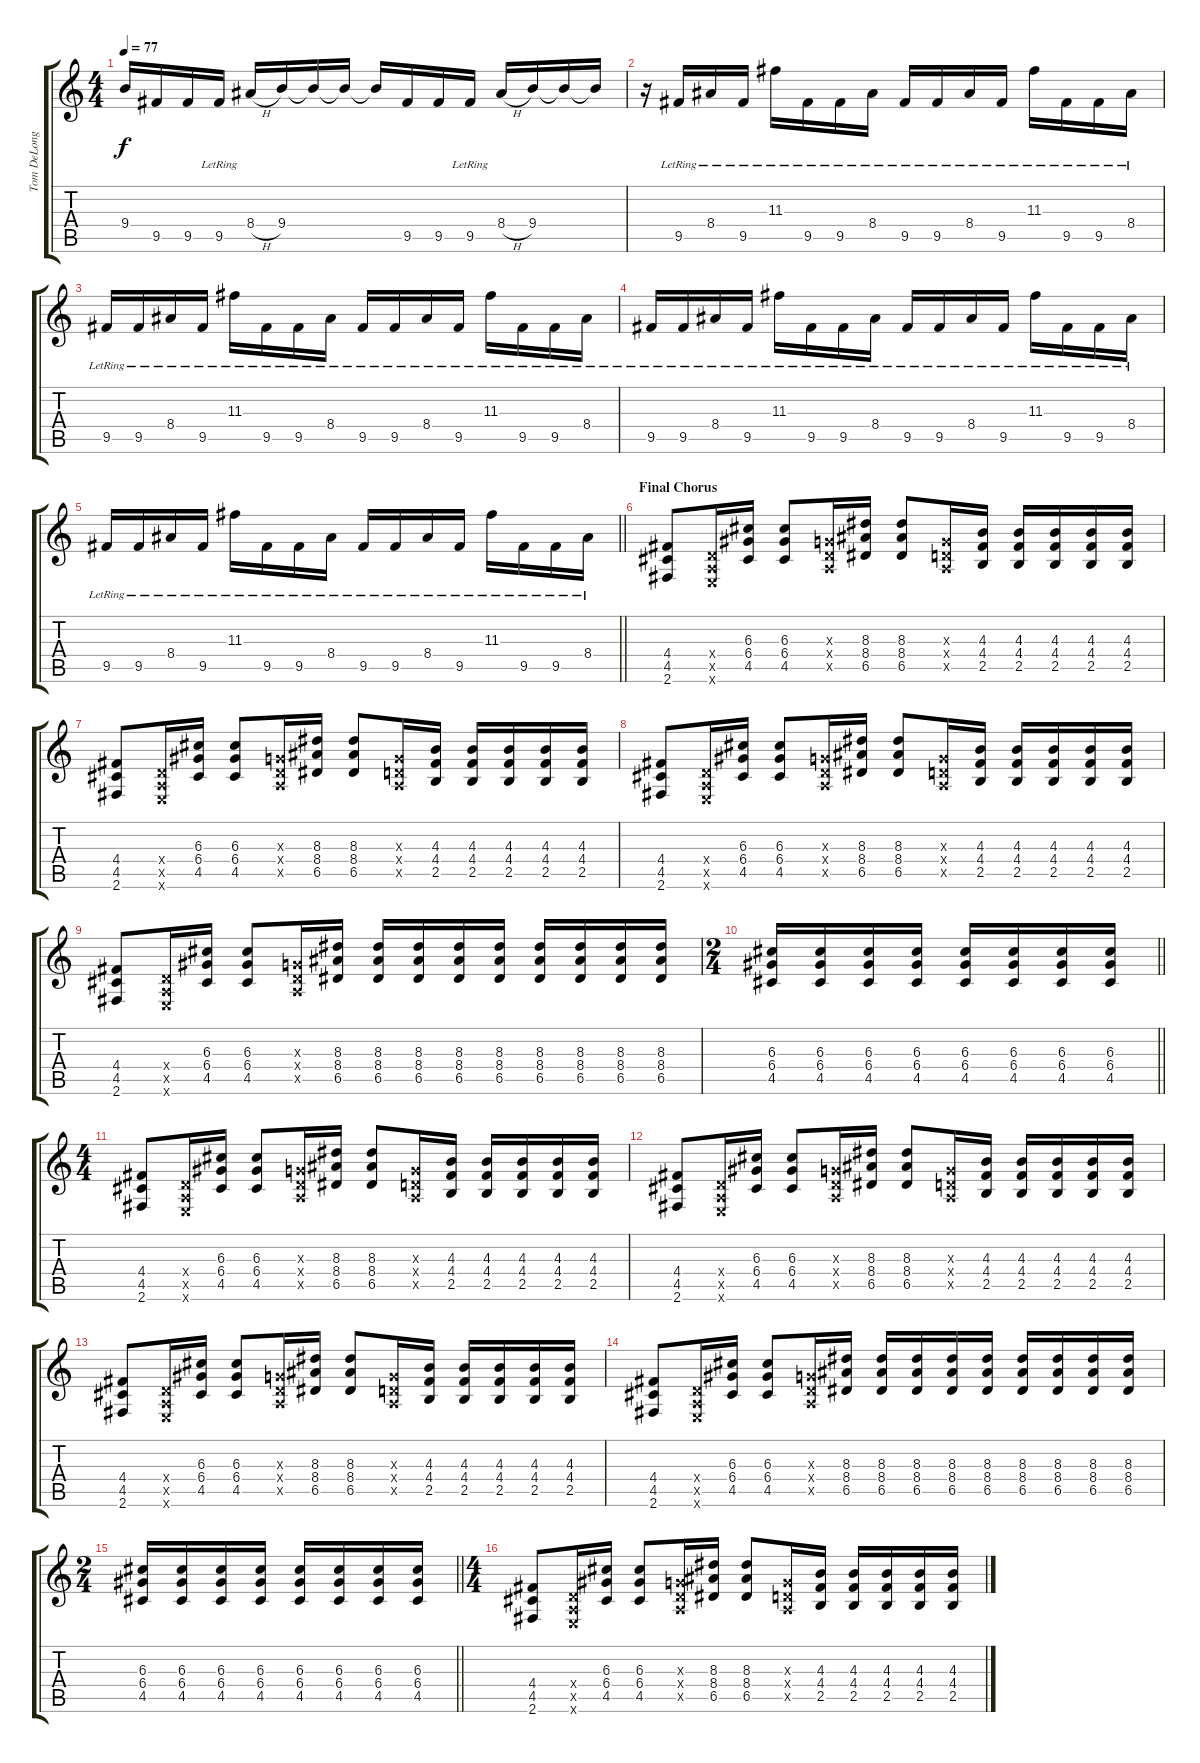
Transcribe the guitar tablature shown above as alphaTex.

\track ("Tom DeLonge (Standard)" "Tom DeLong") {instrument distortionguitar}
\staff {score tabs}
\tuning (E4 B3 G3 D3 A2 E2) {hide}
\ts (4 4)
\tempo 77
\clef g2
\ks c
9.4{t}.16{dy f} 9.5.16 9.5.16 9.5{lr}.16 8.4{h}.16 9.4.16 9.4{t}.16 9.4{t}.16 9.4{t}.16 9.5.16 9.5.16 9.5{lr}.16 8.4{h}.16 9.4.16 9.4{t}.16 9.4{t}.16 |
r.16 9.5{lr}.16 8.4{lr}.16 9.5{lr}.16 11.3{lr}.16 9.5{lr}.16 9.5{lr}.16 8.4{lr}.16 9.5{lr}.16 9.5{lr}.16 8.4{lr}.16 9.5{lr}.16 11.3{lr}.16 9.5{lr}.16 9.5{lr}.16 8.4{lr}.16 |
9.5{lr}.16 9.5{lr}.16 8.4{lr}.16 9.5{lr}.16 11.3{lr}.16 9.5{lr}.16 9.5{lr}.16 8.4{lr}.16 9.5{lr}.16 9.5{lr}.16 8.4{lr}.16 9.5{lr}.16 11.3{lr}.16 9.5{lr}.16 9.5{lr}.16 8.4{lr}.16 |
9.5{lr}.16 9.5{lr}.16 8.4{lr}.16 9.5{lr}.16 11.3{lr}.16 9.5{lr}.16 9.5{lr}.16 8.4{lr}.16 9.5{lr}.16 9.5{lr}.16 8.4{lr}.16 9.5{lr}.16 11.3{lr}.16 9.5{lr}.16 9.5{lr}.16 8.4{lr}.16 |
\barLineRight lightlight
9.5{lr}.16 9.5{lr}.16 8.4{lr}.16 9.5{lr}.16 11.3{lr}.16 9.5{lr}.16 9.5{lr}.16 8.4{lr}.16 9.5{lr}.16 9.5{lr}.16 8.4{lr}.16 9.5{lr}.16 11.3{lr}.16 9.5{lr}.16 9.5{lr}.16 8.4{lr}.16 |
\section ("" "Final Chorus")
(4.4 4.5 2.6).8{instrument distortionguitar} (0.4{x} 0.5{x} 0.6{x}).16 (6.3 6.4 4.5).16 (6.3 6.4 4.5).8 (0.3{x} 0.4{x} 0.5{x}).16 (8.3 8.4 6.5).16 (8.3 8.4 6.5).8 (0.3{x} 0.4{x} 0.5{x}).16 (4.3 4.4 2.5).16 (4.3 4.4 2.5).16 (4.3 4.4 2.5).16 (4.3 4.4 2.5).16 (4.3 4.4 2.5).16 |
(4.4 4.5 2.6).8{instrument distortionguitar} (0.4{x} 0.5{x} 0.6{x}).16 (6.3 6.4 4.5).16 (6.3 6.4 4.5).8 (0.3{x} 0.4{x} 0.5{x}).16 (8.3 8.4 6.5).16 (8.3 8.4 6.5).8 (0.3{x} 0.4{x} 0.5{x}).16 (4.3 4.4 2.5).16 (4.3 4.4 2.5).16 (4.3 4.4 2.5).16 (4.3 4.4 2.5).16 (4.3 4.4 2.5).16 |
(4.4 4.5 2.6).8{instrument distortionguitar} (0.4{x} 0.5{x} 0.6{x}).16 (6.3 6.4 4.5).16 (6.3 6.4 4.5).8 (0.3{x} 0.4{x} 0.5{x}).16 (8.3 8.4 6.5).16 (8.3 8.4 6.5).8 (0.3{x} 0.4{x} 0.5{x}).16 (4.3 4.4 2.5).16 (4.3 4.4 2.5).16 (4.3 4.4 2.5).16 (4.3 4.4 2.5).16 (4.3 4.4 2.5).16 |
(4.4 4.5 2.6).8{instrument distortionguitar} (0.4{x} 0.5{x} 0.6{x}).16 (6.3 6.4 4.5).16 (6.3 6.4 4.5).8 (0.3{x} 0.4{x} 0.5{x}).16 (8.3 8.4 6.5).16 (8.3 8.4 6.5).16 (8.3 8.4 6.5).16 (8.3 8.4 6.5).16 (8.3 8.4 6.5).16 (8.3 8.4 6.5).16 (8.3 8.4 6.5).16 (8.3 8.4 6.5).16 (8.3 8.4 6.5).16 |
\ts (2 4)
\barLineRight lightlight
(6.3 6.4 4.5).16 (6.3 6.4 4.5).16 (6.3 6.4 4.5).16 (6.3 6.4 4.5).16 (6.3 6.4 4.5).16 (6.3 6.4 4.5).16 (6.3 6.4 4.5).16 (6.3 6.4 4.5).16 |
\ts (4 4)
(4.4 4.5 2.6).8{instrument distortionguitar} (0.4{x} 0.5{x} 0.6{x}).16 (6.3 6.4 4.5).16 (6.3 6.4 4.5).8 (0.3{x} 0.4{x} 0.5{x}).16 (8.3 8.4 6.5).16 (8.3 8.4 6.5).8 (0.3{x} 0.4{x} 0.5{x}).16 (4.3 4.4 2.5).16 (4.3 4.4 2.5).16 (4.3 4.4 2.5).16 (4.3 4.4 2.5).16 (4.3 4.4 2.5).16 |
(4.4 4.5 2.6).8{instrument distortionguitar} (0.4{x} 0.5{x} 0.6{x}).16 (6.3 6.4 4.5).16 (6.3 6.4 4.5).8 (0.3{x} 0.4{x} 0.5{x}).16 (8.3 8.4 6.5).16 (8.3 8.4 6.5).8 (0.3{x} 0.4{x} 0.5{x}).16 (4.3 4.4 2.5).16 (4.3 4.4 2.5).16 (4.3 4.4 2.5).16 (4.3 4.4 2.5).16 (4.3 4.4 2.5).16 |
(4.4 4.5 2.6).8{instrument distortionguitar} (0.4{x} 0.5{x} 0.6{x}).16 (6.3 6.4 4.5).16 (6.3 6.4 4.5).8 (0.3{x} 0.4{x} 0.5{x}).16 (8.3 8.4 6.5).16 (8.3 8.4 6.5).8 (0.3{x} 0.4{x} 0.5{x}).16 (4.3 4.4 2.5).16 (4.3 4.4 2.5).16 (4.3 4.4 2.5).16 (4.3 4.4 2.5).16 (4.3 4.4 2.5).16 |
(4.4 4.5 2.6).8{instrument distortionguitar} (0.4{x} 0.5{x} 0.6{x}).16 (6.3 6.4 4.5).16 (6.3 6.4 4.5).8 (0.3{x} 0.4{x} 0.5{x}).16 (8.3 8.4 6.5).16 (8.3 8.4 6.5).16 (8.3 8.4 6.5).16 (8.3 8.4 6.5).16 (8.3 8.4 6.5).16 (8.3 8.4 6.5).16 (8.3 8.4 6.5).16 (8.3 8.4 6.5).16 (8.3 8.4 6.5).16 |
\ts (2 4)
\barLineRight lightlight
(6.3 6.4 4.5).16 (6.3 6.4 4.5).16 (6.3 6.4 4.5).16 (6.3 6.4 4.5).16 (6.3 6.4 4.5).16 (6.3 6.4 4.5).16 (6.3 6.4 4.5).16 (6.3 6.4 4.5).16 |
\ts (4 4)
(4.4 4.5 2.6).8{instrument distortionguitar} (0.4{x} 0.5{x} 0.6{x}).16 (6.3 6.4 4.5).16 (6.3 6.4 4.5).8 (0.3{x} 0.4{x} 0.5{x}).16 (8.3 8.4 6.5).16 (8.3 8.4 6.5).8 (0.3{x} 0.4{x} 0.5{x}).16 (4.3 4.4 2.5).16 (4.3 4.4 2.5).16 (4.3 4.4 2.5).16 (4.3 4.4 2.5).16 (4.3 4.4 2.5).16
